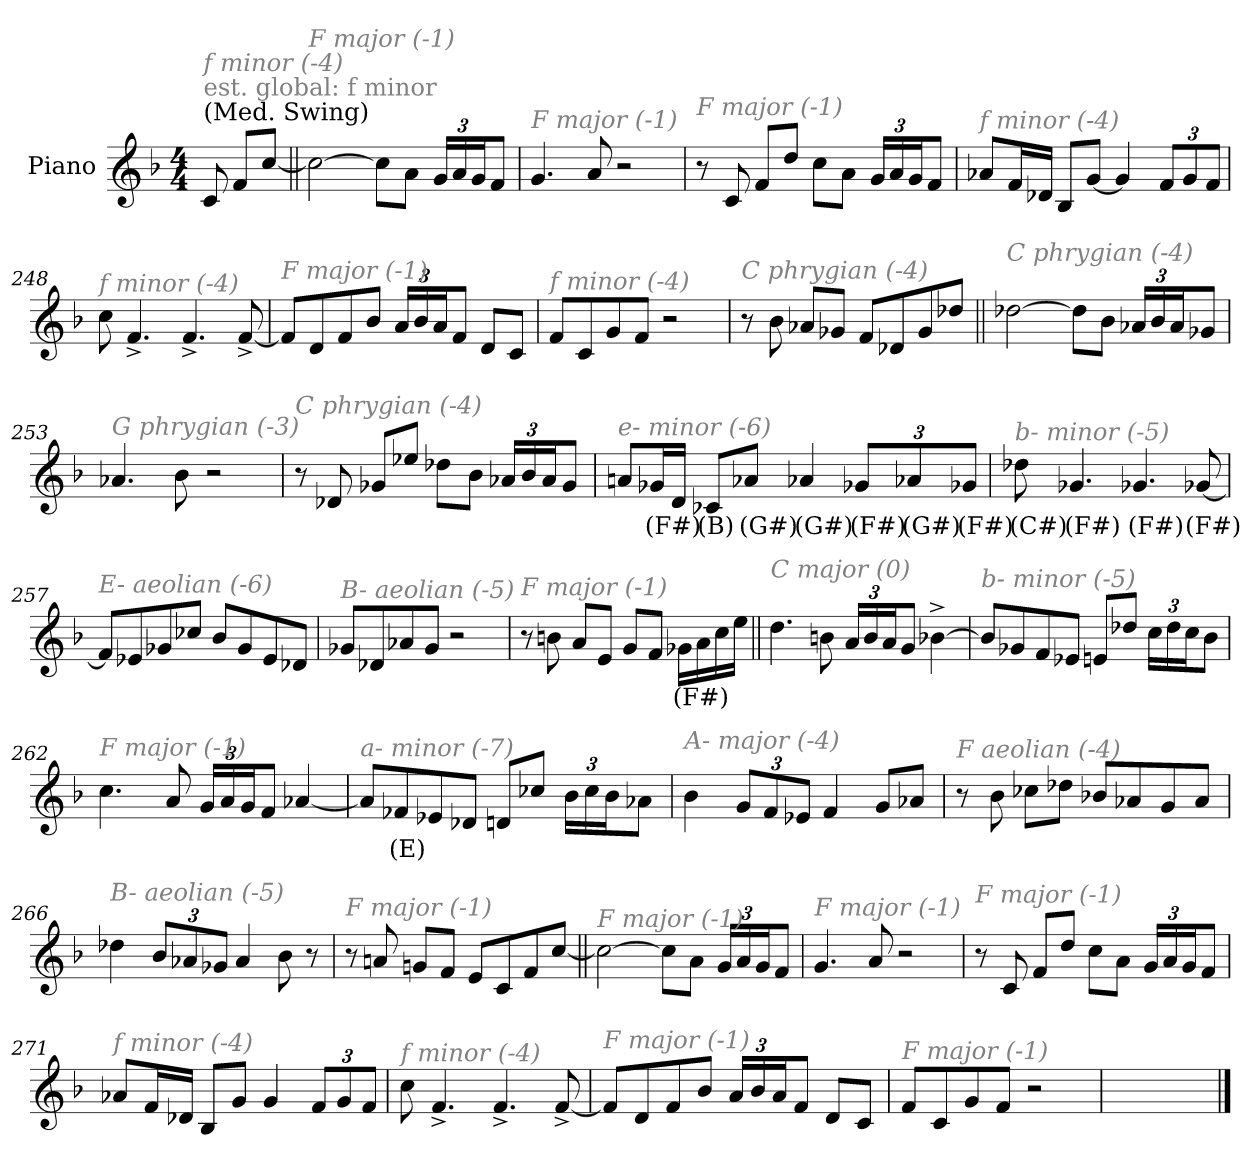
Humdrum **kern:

**kern	**text
*part1	*part1
*staff1	*staff1
*I"Piano	*
*I'Pno.	*
*clefG2	*
*k[b-]	*
*M4/4	*
*MM140	*
=1	=1
!LO:TX:a:t=(Med. Swing)	!
!LO:TX:a:color=#808080:t=est. global&colon; f minor	!
!LO:TX:i:color=#808080:t=f minor (-4)	!
8c/	.
8f/L	.
[8cc/J	.
=244||	=244||
!LO:TX:i:color=#808080:t=F major (-1)	!
2cc\_	.
8cc\L]	.
8a\J	.
*Xbrackettup	*
24g/LL	.
24a/	.
24g/J	.
8f/J	.
=245	=245
!LO:TX:i:color=#808080:t=F major (-1)	!
4.g/	.
8a/	.
2r	.
!!LO:LB:g=z
=246	=246
!LO:TX:i:color=#808080:t=F major (-1)	!
8r	.
8c/	.
8f/L	.
8dd/J	.
8cc\L	.
8a\J	.
24g/LL	.
24a/	.
24g/J	.
8f/J	.
=247	=247
!LO:TX:i:color=#808080:t=f minor (-4)	!
8a-X/L	.
16f/L	.
16d-X/JJ	.
8B-/L	.
[8g/J	.
4g/]	.
12f/L	.
12g/	.
12f/J	.
!!LO:LB:g=z
=248	=248
!LO:TX:i:color=#808080:t=f minor (-4)	!
8cc\	.
4.f^/	.
4.f^/	.
[8f^/	.
=249	=249
!LO:TX:i:color=#808080:t=F major (-1)	!
8f/L]	.
8d/	.
8f/	.
8b-/J	.
24a/LL	.
24b-/	.
24a/J	.
8f/J	.
8d/L	.
8c/J	.
=250	=250
!LO:TX:i:color=#808080:t=f minor (-4)	!
8f/L	.
8c/	.
8g/	.
8f/J	.
2r	.
=251	=251
!LO:TX:i:color=#808080:t=C phrygian (-4)	!
8r	.
8b-\	.
8a-X/L	.
8g-X/J	.
8f/L	.
8d-X/	.
8g-/	.
8dd-X/J	.
!!LO:LB:g=z
=252||	=252||
!LO:TX:i:color=#808080:t=C phrygian (-4)	!
[2dd-X\	.
8dd-\L]	.
8b-\J	.
24a-X/LL	.
24b-/	.
24a-/J	.
8g-X/J	.
=253	=253
!LO:TX:i:color=#808080:t=G phrygian (-3)	!
4.a-X/	.
8b-\	.
2r	.
=254	=254
!LO:TX:i:color=#808080:t=C phrygian (-4)	!
8r	.
8d-X/	.
8g-X/L	.
8ee-X/J	.
8dd-X\L	.
8b-\J	.
24a-X/LL	.
24b-/	.
24a-/J	.
8g-/J	.
=255	=255
!LO:TX:i:color=#808080:t=e- minor (-6)	!
8an/L	.
16g-Xi/L	(F#)
16d/JJ	.
8c-Xi/L	(B)
8a-Xi/J	(G#)
4a-Xi/	(G#)
12g-Xi/L	(F#)
12a-Xi/	(G#)
12g-Xi/J	(F#)
!!LO:LB:g=z
=256	=256
!LO:TX:i:color=#808080:t=b- minor (-5)	!
8dd-Xi\	(C#)
4.g-Xi/	(F#)
4.g-Xi/	(F#)
[8g-Xi/	(F#)
=257	=257
!LO:TX:i:color=#808080:t=E- aeolian (-6)	!
8f#/L]	.
8e-X/	.
8g-X/	.
8cc-X/J	.
8b-/L	.
8g-/	.
8e-/	.
8d-X/J	.
=258	=258
!LO:TX:i:color=#808080:t=B- aeolian (-5)	!
8g-X/L	.
8d-X/	.
8a-X/	.
8g-/J	.
2r	.
=259	=259
!LO:TX:i:color=#808080:t=F major (-1)	!
8r	.
8bn\	.
8a/L	.
8e/J	.
8g/L	.
8f/J	.
16g-Xi\LL	(F#)
16a\	.
16cc\	.
16ee\JJ	.
!!LO:LB:g=z
=260||	=260||
!LO:TX:i:color=#808080:t=C major (0)	!
4.dd\	.
8bn\	.
24a/LL	.
24b/	.
24a/J	.
8g/J	.
[4b-X^\	.
=261	=261
!LO:TX:i:color=#808080:t=b- minor (-5)	!
8b-/L]	.
8g-X/	.
8f/	.
8e-X/J	.
8en/L	.
8dd-X/J	.
24cc\LL	.
24dd-\	.
24cc\J	.
8b-\J	.
!!LO:LB:g=z
=262	=262
!LO:TX:i:color=#808080:t=F major (-1)	!
4.cc\	.
8a/	.
24g/LL	.
24a/	.
24g/J	.
8f/J	.
[4a-X/	.
=263	=263
!LO:TX:i:color=#808080:t=a- minor (-7)	!
8a-/L]	.
8f-Xi/	(E)
8e-X/	.
8d-X/J	.
8dn/L	.
8cc-X/J	.
24b-\LL	.
24cc-\	.
24b-\J	.
8a-X\J	.
!!LO:LB:g=z
=264	=264
!LO:TX:i:color=#808080:t=A- major (-4)	!
4b-\	.
12g/L	.
12f/	.
12e-X/J	.
4f/	.
8g/L	.
8a-X/J	.
=265	=265
!LO:TX:i:color=#808080:t=F aeolian (-4)	!
8r	.
8b-\	.
8cc-X\L	.
8dd-X\J	.
8b-X/L	.
8a-X/	.
8g/	.
8a-/J	.
=266	=266
!LO:TX:i:color=#808080:t=B- aeolian (-5)	!
4dd-X\	.
12b-/L	.
12a-X/	.
12g-X/J	.
4a-/	.
8b-\	.
8r	.
=267	=267
!LO:TX:i:color=#808080:t=F major (-1)	!
8r	.
8an/	.
8gn/L	.
8f/J	.
8e/L	.
8c/	.
8f/	.
[8cc/J	.
!!LO:LB:g=z
=268||	=268||
!LO:TX:i:color=#808080:t=F major (-1)	!
2cc\_	.
8cc\L]	.
8a\J	.
24g/LL	.
24a/	.
24g/J	.
8f/J	.
=269	=269
!LO:TX:i:color=#808080:t=F major (-1)	!
4.g/	.
8a/	.
2r	.
=270	=270
!LO:TX:i:color=#808080:t=F major (-1)	!
8r	.
8c/	.
8f/L	.
8dd/J	.
8cc\L	.
8a\J	.
24g/LL	.
24a/	.
24g/J	.
8f/J	.
=271	=271
!LO:TX:i:color=#808080:t=f minor (-4)	!
8a-X/L	.
16f/L	.
16d-X/JJ	.
8B-/L	.
8g/J	.
4g/	.
12f/L	.
12g/	.
12f/J	.
!!LO:LB:g=z
=272	=272
!LO:TX:i:color=#808080:t=f minor (-4)	!
8cc\	.
4.f^/	.
4.f^/	.
[8f^/	.
=273	=273
!LO:TX:i:color=#808080:t=F major (-1)	!
8f/L]	.
8d/	.
8f/	.
8b-/J	.
24a/LL	.
24b-/	.
24a/J	.
8f/J	.
8d/L	.
8c/J	.
=274	=274
!LO:TX:i:color=#808080:t=F major (-1)	!
8f/L	.
8c/	.
8g/	.
8f/J	.
2r	.
=275	=275
1ryy	.
==	==
*-	*-
